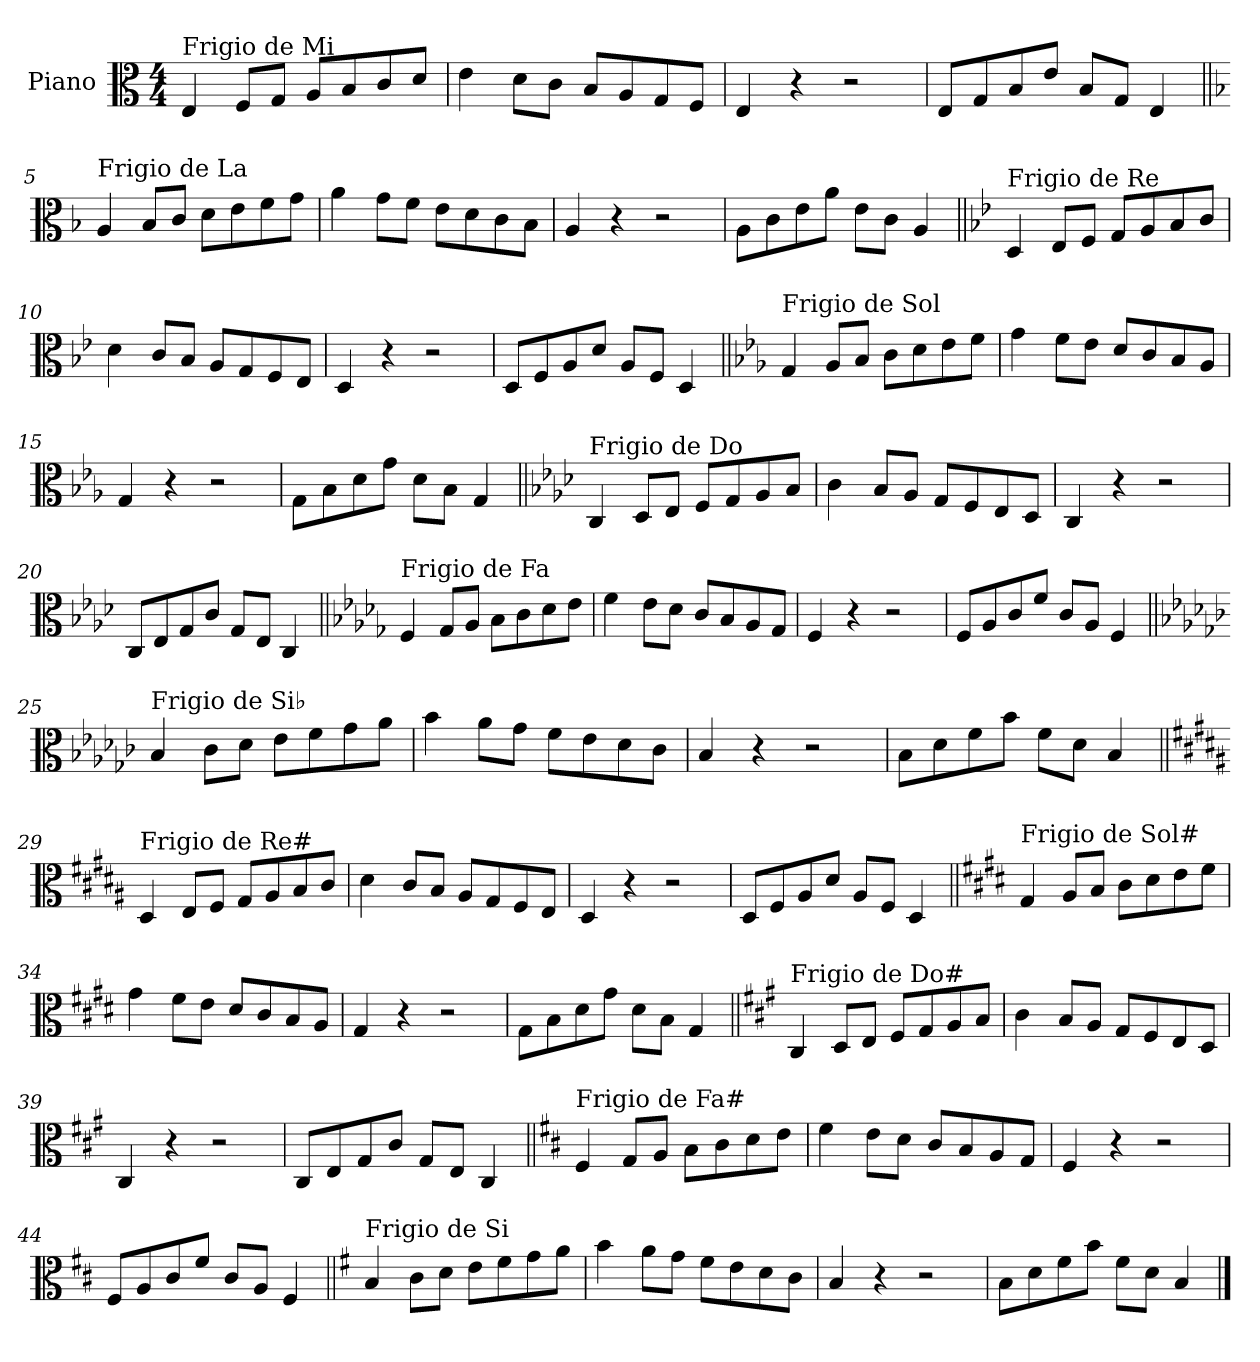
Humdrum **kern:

**kern
*part1
*staff1
*I"Piano
*I'Pno.
*clefC3
*k[]
*M4/4
=1
!LO:TX:a:t=Frigio de Mi
4E/
8F/L
8G/J
8A/L
8B/
8c/
8d/J
=2
4e\
8d\L
8c\J
8B/L
8A/
8G/
8F/J
=3
4E/
4r
2r
=4
8E/L
8G/
8B/
8e/J
8B/L
8G/J
4E/
!!LO:LB:g=z
=5||
*k[b-]
!LO:TX:a:t=Frigio de La
4A/
8B-/L
8c/J
8d\L
8e\
8f\
8g\J
=6
4a\
8g\L
8f\J
8e\L
8d\
8c\
8B-\J
=7
4A/
4r
2r
=8
8A\L
8c\
8e\
8a\J
8e\L
8c\J
4A/
!!LO:LB:g=z
=9||
*k[b-e-]
!LO:TX:a:t=Frigio de Re
4D/
8E-/L
8F/J
8G/L
8A/
8B-/
8c/J
=10
4d\
8c/L
8B-/J
8A/L
8G/
8F/
8E-/J
=11
4D/
4r
2r
=12
8D/L
8F/
8A/
8d/J
8A/L
8F/J
4D/
!!LO:LB:g=z
=13||
*k[b-e-a-]
!LO:TX:a:t=Frigio de Sol
4G/
8A-/L
8B-/J
8c\L
8d\
8e-\
8f\J
=14
4g\
8f\L
8e-\J
8d/L
8c/
8B-/
8A-/J
=15
4G/
4r
2r
=16
8G\L
8B-\
8d\
8g\J
8d\L
8B-\J
4G/
!!LO:LB:g=z
=17||
*k[b-e-a-d-]
!LO:TX:a:t=Frigio de Do
4C/
8D-/L
8E-/J
8F/L
8G/
8A-/
8B-/J
=18
4c\
8B-/L
8A-/J
8G/L
8F/
8E-/
8D-/J
=19
4C/
4r
2r
=20
8C/L
8E-/
8G/
8c/J
8G/L
8E-/J
4C/
!!LO:LB:g=z
=21||
*k[b-e-a-d-g-]
!LO:TX:a:t=Frigio de Fa
4F/
8G-/L
8A-/J
8B-\L
8c\
8d-\
8e-\J
=22
4f\
8e-\L
8d-\J
8c/L
8B-/
8A-/
8G-/J
=23
4F/
4r
2r
=24
8F/L
8A-/
8c/
8f/J
8c/L
8A-/J
4F/
!!LO:LB:g=z
=25||
*k[b-e-a-d-g-c-]
!LO:TX:a:t=Frigio de Si♭
4B-/
8c-\L
8d-\J
8e-\L
8f\
8g-\
8a-\J
=26
4b-\
8a-\L
8g-\J
8f\L
8e-\
8d-\
8c-\J
=27
4B-/
4r
2r
=28
8B-\L
8d-\
8f\
8b-\J
8f\L
8d-\J
4B-/
!!LO:LB:g=z
=29||
*k[f#c#g#d#a#]
!LO:TX:a:t=Frigio de Re#
4D#/
8E/L
8F#/J
8G#/L
8A#/
8B/
8c#/J
=30
4d#\
8c#/L
8B/J
8A#/L
8G#/
8F#/
8E/J
=31
4D#/
4r
2r
=32
8D#/L
8F#/
8A#/
8d#/J
8A#/L
8F#/J
4D#/
!!LO:LB:g=z
=33||
*k[f#c#g#d#]
!LO:TX:a:t=Frigio de Sol#
4G#/
8A/L
8B/J
8c#\L
8d#\
8e\
8f#\J
=34
4g#\
8f#\L
8e\J
8d#/L
8c#/
8B/
8A/J
=35
4G#/
4r
2r
=36
8G#\L
8B\
8d#\
8g#\J
8d#\L
8B\J
4G#/
!!LO:LB:g=z
=37||
*k[f#c#g#]
!LO:TX:a:t=Frigio de Do#
4C#/
8D/L
8E/J
8F#/L
8G#/
8A/
8B/J
=38
4c#\
8B/L
8A/J
8G#/L
8F#/
8E/
8D/J
=39
4C#/
4r
2r
=40
8C#/L
8E/
8G#/
8c#/J
8G#/L
8E/J
4C#/
!!LO:LB:g=z
=41||
*k[f#c#]
!LO:TX:a:t=Frigio de Fa#
4F#/
8G/L
8A/J
8B\L
8c#\
8d\
8e\J
=42
4f#\
8e\L
8d\J
8c#/L
8B/
8A/
8G/J
=43
4F#/
4r
2r
=44
8F#/L
8A/
8c#/
8f#/J
8c#/L
8A/J
4F#/
!!LO:LB:g=z
=45||
*k[f#]
!LO:TX:a:t=Frigio de Si
4B/
8c\L
8d\J
8e\L
8f#\
8g\
8a\J
=46
4b\
8a\L
8g\J
8f#\L
8e\
8d\
8c\J
=47
4B/
4r
2r
=48
8B\L
8d\
8f#\
8b\J
8f#\L
8d\J
4B/
==
*-
